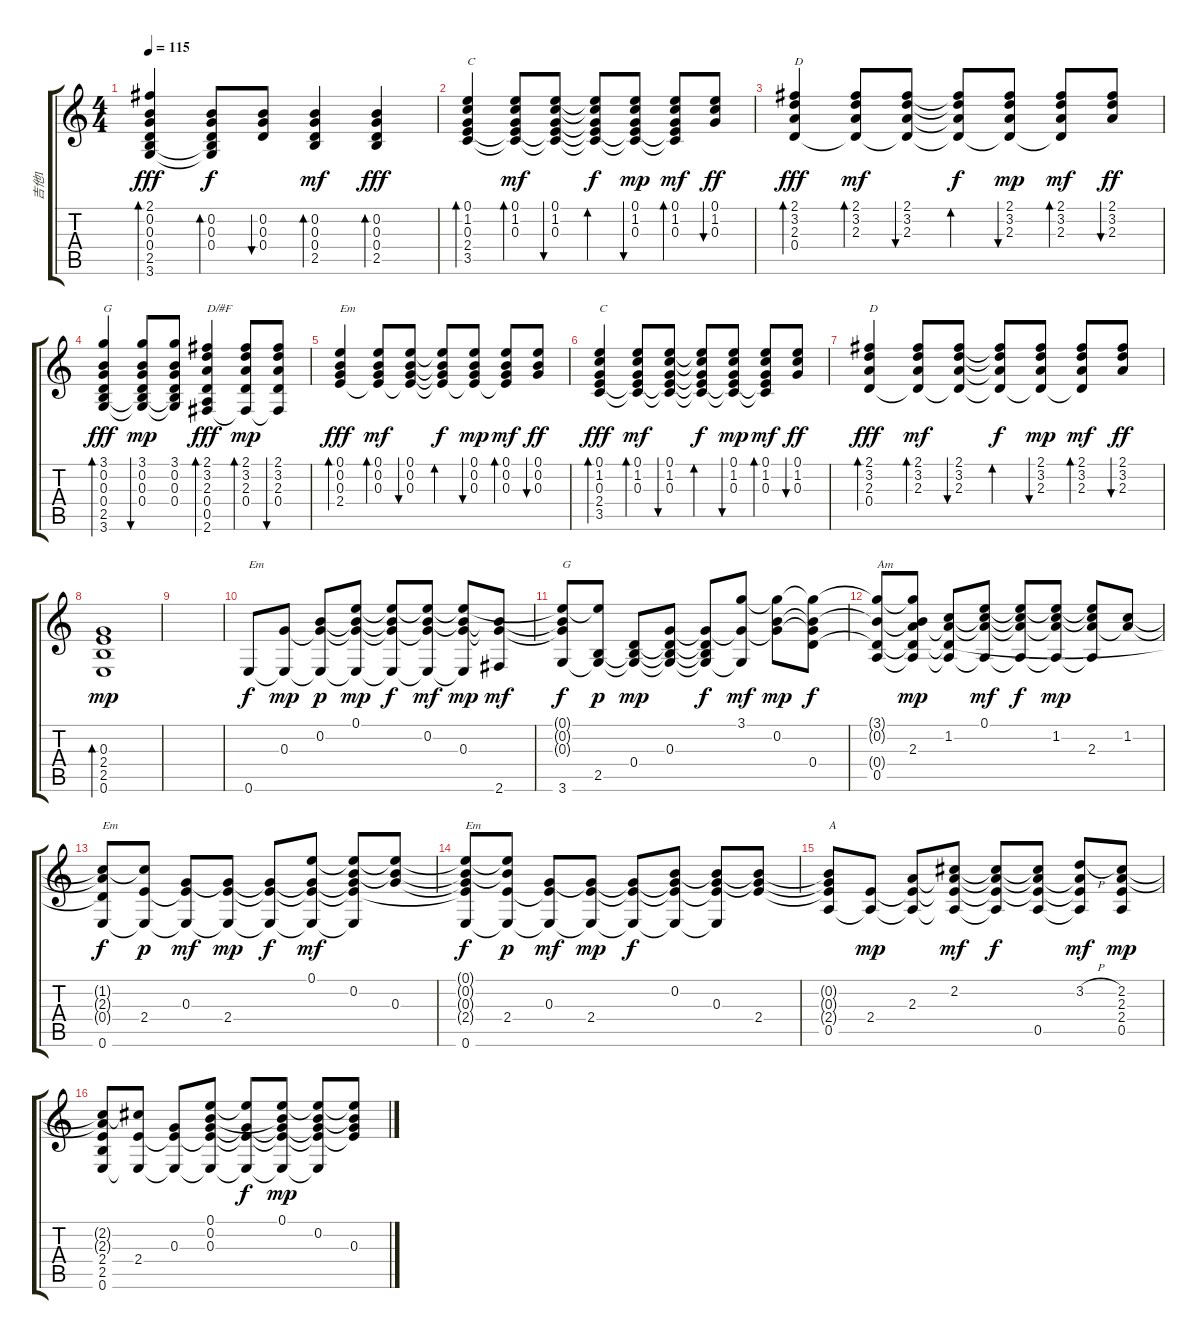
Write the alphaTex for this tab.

\track ("吉他1" "吉他1") {instrument acousticguitarnylon}
\staff {score tabs}
\tuning (E4 B3 G3 D3 A2 E2) {hide}
\ts (4 4)
\tempo 115
\clef g2
\ks c
(2.1{t} 0.2 0.3 0.4 2.5 3.6).4{bd 120 dy fff} (0.2 0.3 0.4 2.5{t} 3.6{t}).8{bd 30 dy f} (0.2 0.3 0.4).8{bu 30} (0.2 0.3 0.4 2.5).4{bd 30 dy mf} (0.2 0.3 0.4 2.5).4{bd 30 dy fff} |
(0.1 1.2 0.3 2.4 3.5).4{bd 30 txt "C"} (0.1 1.2 0.3 2.4{t} 3.5{t}).8{bd 30 dy mf} (0.1 1.2 0.3 2.4{t} 3.5{t}).8{bu 30} (0.1{t} 1.2{t} 0.3{t} 2.4{t} 3.5{t}).8{bd 30 dy f} (0.1 1.2 0.3 2.4{t} 3.5{t}).8{bu 30 dy mp} (0.1 1.2 0.3 2.4{t} 3.5{t}).8{bd 30 dy mf} (0.1 1.2 0.3).8{bu 30 dy ff} |
(2.1 3.2 2.3 0.4).4{bd 30 txt "D" dy fff} (2.1 3.2 2.3 0.4{t}).8{bd 30 dy mf} (2.1 3.2 2.3 0.4{t}).8{bu 30} (2.1{t} 3.2{t} 2.3{t} 0.4{t}).8{bd 30 dy f} (2.1 3.2 2.3 0.4{t}).8{bu 30 dy mp} (2.1 3.2 2.3 0.4{t}).8{bd 30 dy mf} (2.1 3.2 2.3).8{bu 30 dy ff} |
(3.1 0.2 0.3 0.4 2.5 3.6).4{bd 30 txt "G" dy fff} (3.1 0.2 0.3 0.4 2.5{t} 3.6{t}).8{bu 30 dy mp} (3.1 0.2 0.3 0.4 2.5{t} 3.6{t}).8 (2.1 3.2 2.3 0.4 0.5 2.6).4{bd 30 txt "D/#F" dy fff} (2.1 3.2 2.3 0.4 2.6{t}).8{bd 30 dy mp} (2.1 3.2 2.3 0.4 2.6{t}).8{bu 30} |
(0.1 0.2 0.3 2.4).4{bd 30 txt "Em" dy fff} (0.1 0.2 0.3 2.4{t}).8{bd 30 dy mf} (0.1 0.2 0.3 2.4{t}).8{bu 30} (0.1{t} 0.2{t} 0.3{t} 2.4{t}).8{bd 30 dy f} (0.1 0.2 0.3 2.4{t}).8{bu 30 dy mp} (0.1 0.2 0.3 2.4{t}).8{bd 30 dy mf} (0.1 0.2 0.3).8{bu 30 dy ff} |
(0.1 1.2 0.3 2.4 3.5).4{bd 30 txt "C" dy fff} (0.1 1.2 0.3 2.4{t} 3.5{t}).8{bd 30 dy mf} (0.1 1.2 0.3 2.4{t} 3.5{t}).8{bu 30} (0.1{t} 1.2{t} 0.3{t} 2.4{t} 3.5{t}).8{bd 30 dy f} (0.1 1.2 0.3 2.4{t} 3.5{t}).8{bu 30 dy mp} (0.1 1.2 0.3 2.4{t} 3.5{t}).8{bd 30 dy mf} (0.1 1.2 0.3).8{bu 30 dy ff} |
(2.1 3.2 2.3 0.4).4{bd 30 txt "D" dy fff} (2.1 3.2 2.3 0.4{t}).8{bd 30 dy mf} (2.1 3.2 2.3 0.4{t}).8{bu 30} (2.1{t} 3.2{t} 2.3{t} 0.4{t}).8{bd 30 dy f} (2.1 3.2 2.3 0.4{t}).8{bu 30 dy mp} (2.1 3.2 2.3 0.4{t}).8{bd 30 dy mf} (2.1 3.2 2.3).8{bu 30 dy ff} |
(0.3 2.4 2.5 0.6).1{bd 60 dy mp} |
|
0.6.8{txt "Em" dy f volume 12} (0.3 0.6{t}).8{dy mp} (0.2 0.3{t} 0.6{t}).8{dy p} (0.1 0.2{t} 0.3{t} 0.6{t}).8{dy mp} (0.1{t} 0.2{t} 0.3{t} 0.6{t}).8{dy f} (0.1{t} 0.2 0.3{t} 0.6{t}).8{dy mf} (0.1{t} 0.2{t} 0.3 0.6{t}).8{dy mp} (0.2{t} 0.3{t} 2.6).8{dy mf} |
(0.1{t} 0.2{t} 0.3{t} 3.6).8{txt "G" dy f} (0.1{t} 2.5 3.6{t}).8{dy p} (0.4 2.5{t} 3.6{t}).8{dy mp} (0.3 0.4{t} 2.5{t} 3.6{t}).8 (0.3{t} 0.4{t} 2.5{t} 3.6{t}).8{dy f} (3.1 0.3{t} 3.6{t}).8{dy mf} (3.1{t} 0.2 0.3{t}).8{dy mp} (3.1{t} 0.2{t} 0.3{t} 0.4).8{dy f} |
(3.1{t} 0.2{t} 0.4{t} 0.5).8{txt "Am"} (3.1{t} 0.2{t} 2.3 0.4{t} 0.5{t}).8{dy mp} (1.2 2.3{t} 0.4{t} 0.5{t}).8 (0.1 1.2{t} 2.3{t} 0.5{t}).8{dy mf} (0.1{t} 1.2{t} 2.3{t} 0.5{t}).8{dy f} (0.1{t} 1.2 2.3{t} 0.5{t}).8{dy mp} (0.1{t} 1.2{t} 2.3 0.5{t}).8 (1.2 2.3{t}).8 |
(1.2{t} 2.3{t} 0.4{t} 0.6).8{txt "Em" dy f} (1.2{t} 2.4 0.6{t}).8{dy p} (0.3 2.4{t} 0.6{t}).8{dy mf} (0.3{t} 2.4 0.6{t}).8{dy mp} (0.3{t} 2.4{t} 0.6{t}).8{dy f} (0.1 0.3{t} 2.4{t} 0.6{t}).8{dy mf} (0.1{t} 0.2 0.3{t} 2.4{t} 0.6{t}).8 (0.1{t} 0.2{t} 0.3).8 |
(0.1{t} 0.2{t} 0.3{t} 2.4{t} 0.6).8{txt "Em" dy f} (0.1{t} 0.2{t} 2.4 0.6{t}).8{dy p} (0.3 2.4{t} 0.6{t}).8{dy mf} (0.3{t} 2.4 0.6{t}).8{dy mp} (0.3{t} 2.4{t} 0.6{t}).8{dy f} (0.2 0.3{t} 2.4{t} 0.6{t}).8 (0.2{t} 0.3 2.4{t} 0.6{t}).8 (0.2{t} 0.3{t} 2.4).8 |
(0.2{t} 0.3{t} 2.4{t} 0.5).8{txt "A"} (2.4 0.5{t}).8{dy mp} (2.3 2.4{t} 0.5{t}).8 (2.2 2.3{t} 2.4{t} 0.5{t}).8{dy mf} (2.2{t} 2.3{t} 2.4{t} 0.5{t}).8{dy f} (2.2{t} 2.3{t} 2.4{t} 0.5).8 (3.2{h} 2.3{t} 2.4{t} 0.5{t}).8{dy mf} (2.2 2.3 2.4 0.5).8{dy mp} |
(2.2{t} 2.3{t} 2.4 2.5 0.6).8 (2.2{t} 2.4 0.6{t}).8 (0.3 2.4{t} 0.6{t}).8 (0.1 0.2 0.3 2.4{t} 0.6{t}).8 (0.1{t} 0.3{t} 2.4{t} 0.6{t}).8{dy f} (0.1 0.2{t} 0.3{t} 2.4{t} 0.6{t}).8{dy mp} (0.1{t} 0.2 0.3{t} 2.4{t} 0.6{t}).8 (0.1{t} 0.2{t} 0.3 2.4{t}).8
